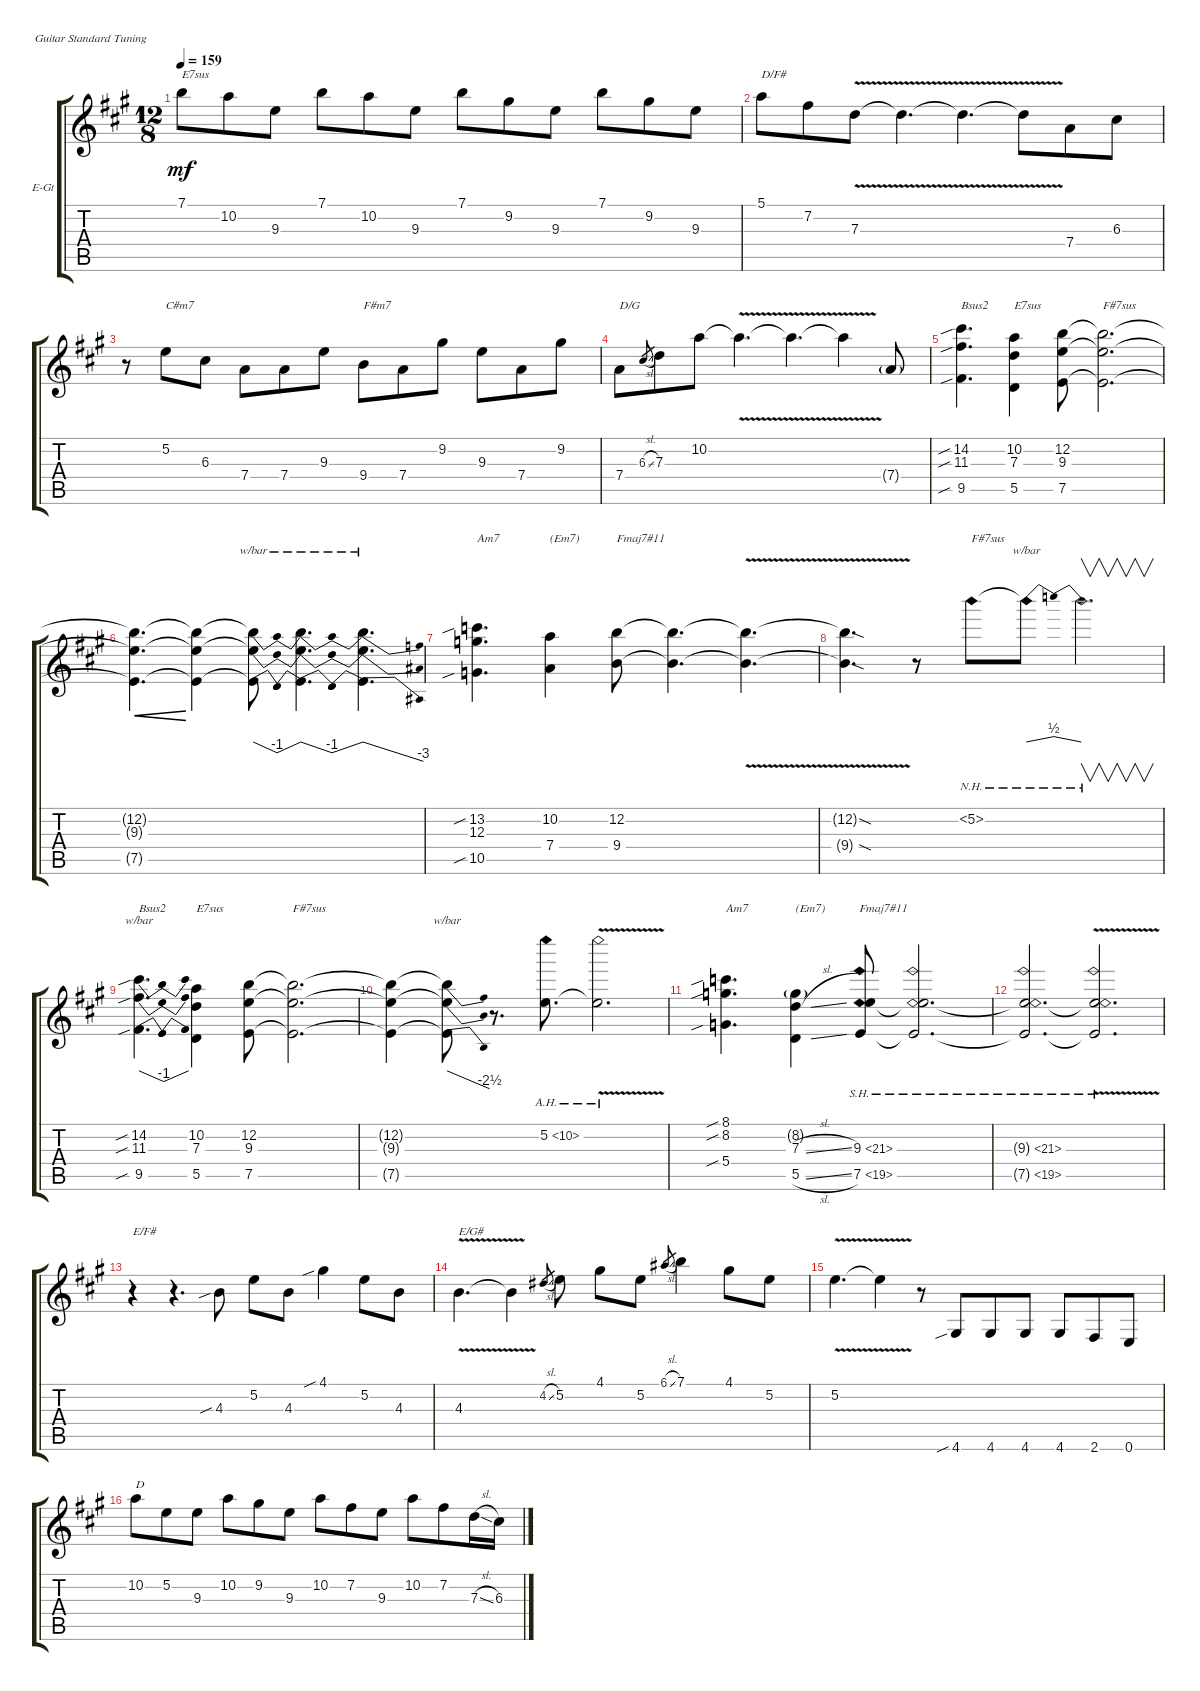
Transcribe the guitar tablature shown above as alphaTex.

\defaultSystemsLayout 4
\bracketExtendMode groupsimilarinstruments
\firstSystemTrackNameOrientation horizontal
\otherSystemsTrackNameOrientation horizontal
\track ("Electric Guitar" "E-Gt") {instrument distortionguitar}
\staff {score tabs}
\tuning (E4 B3 G3 D3 A2 E2)
\ts (12 8)
\tempo 159
\clef g2
\ks a
7.1.8{txt "E7sus" dy mf} 10.2.8 9.3.8 7.1.8 10.2.8 9.3.8 7.1.8 9.2.8 9.3.8 7.1.8 9.2.8 9.3.8 |
5.1.8{txt "D/F#"} 7.2.8 7.3{v}.8 7.3{v t}.4{d} 7.3{v t}.4{d} 7.3{t}.8 7.4.8 6.3.8 |
r.8 5.2.8{txt "C#m7"} 6.3.8 7.4.8 7.4.8 9.3.8 9.4.8{txt "F#m7"} 7.4.8 9.2.8 9.3.8 7.4.8 9.2.8 |
7.4.8{txt "D/G"} 6.3{sl}.8{gr} 7.3.8 10.2.8 10.2{v t}.4{d} 10.2{v t}.4{d} 10.2{v t}.4 7.4{g}.8 |
(9.5{sib} 11.3{sib} 14.2{sib}).4{d txt "Bsus2"} (5.5 10.2 7.3).4{txt "E7sus"} (7.5 9.3 12.2).8 (7.5{t} 9.3{t} 12.2{t}).2{d txt "F#7sus"} |
(7.5{t} 9.3{t} 12.2{t}).4{d cre} (7.5{t} 9.3{t} 12.2{t}).4 (7.5{t} 9.3{t} 12.2{t}).8{tbe (dip default 0 0 7.8 -4 13.2 -4 21 0)} (7.5{t} 9.3{t} 12.2{t}).4{d tbe (dip default 0 0 9 -4 10.799999999999999 -4 17.4 0)} (7.5{t} 9.3{t} 12.2{t}).4{d tbe (dive default 0 0 59.4 -12)} |
(10.5{sib} 13.2{sib} 12.3).4{d txt "Am7"} (10.2 7.4).4{txt "(Em7)"} (12.2 9.4).8{txt "Fmaj7#11"} (12.2{t} 9.4{t}).4{d} (12.2{v t} 9.4{v t}).4{d} |
(9.4{v sod t} 12.2{v sod t}).4{d} r.8 5.2{nh}.8{txt "F#7sus"} 5.2{nh t}.8{tbe (dip default 0 0 11.4 2 32.4 2 48.6 0)} 5.2{nh t}.2{v d} |
(9.5{sib} 11.3{sib} 14.2{sib}).4{d tbe (dip default 0 0 10.2 -4 15 -4 24 0) txt "Bsus2"} (5.5 10.2 7.3).4{txt "E7sus"} (7.5 9.3 12.2).8 (7.5{t} 9.3{t} 12.2{t}).2{d txt "F#7sus"} |
(7.5{t} 9.3{t} 12.2{t}).4 (7.5{t} 9.3{t} 12.2{t}).8{tbe (dive default 0 0 60 -10)} r.8{d} 5.2{ah 5}.8{d} 5.2{ah 5 v t}.2{d} |
(5.4{sib} 8.2{sib} 8.1{sib}).4{d txt "Am7"} (5.5{sl} 7.3{sl} 8.2{g}).4{txt "(Em7)"} (7.5{sh 12} 9.3{sh 12}).8{txt "Fmaj7#11"} (7.5{sh 12 t} 9.3{sh 12 t}).2{d} |
(9.3{sh 12 t} 7.5{sh 12 t}).2{d} (9.3{sh 12 v t} 7.5{sh 12 t}).2{d} |
r.4{txt "E/F#"} r.4{d} 4.3{sib}.8 5.2.8 4.3.8 4.1{sib}.4 5.2.8 4.3.8 |
4.3{v}.4{d txt "E/G#"} 4.3{v t}.4 4.2{sl}.8{gr} 5.2.8 4.1.8 5.2.8 6.1{sl}.8{gr} 7.1.4 4.1.8 5.2.8 |
5.2{v}.4{d} 5.2{v t}.4 r.8 4.6{sib}.8 4.6.8 4.6.8 4.6.8 2.6.8 0.6.8 |
10.2.8{txt "D"} 5.2.8 9.3.8 10.2.8 9.2.8 9.3.8 10.2.8 7.2.8 9.3.8 10.2.8 7.2.8 7.3{sl}.16 6.3{sl}.16
